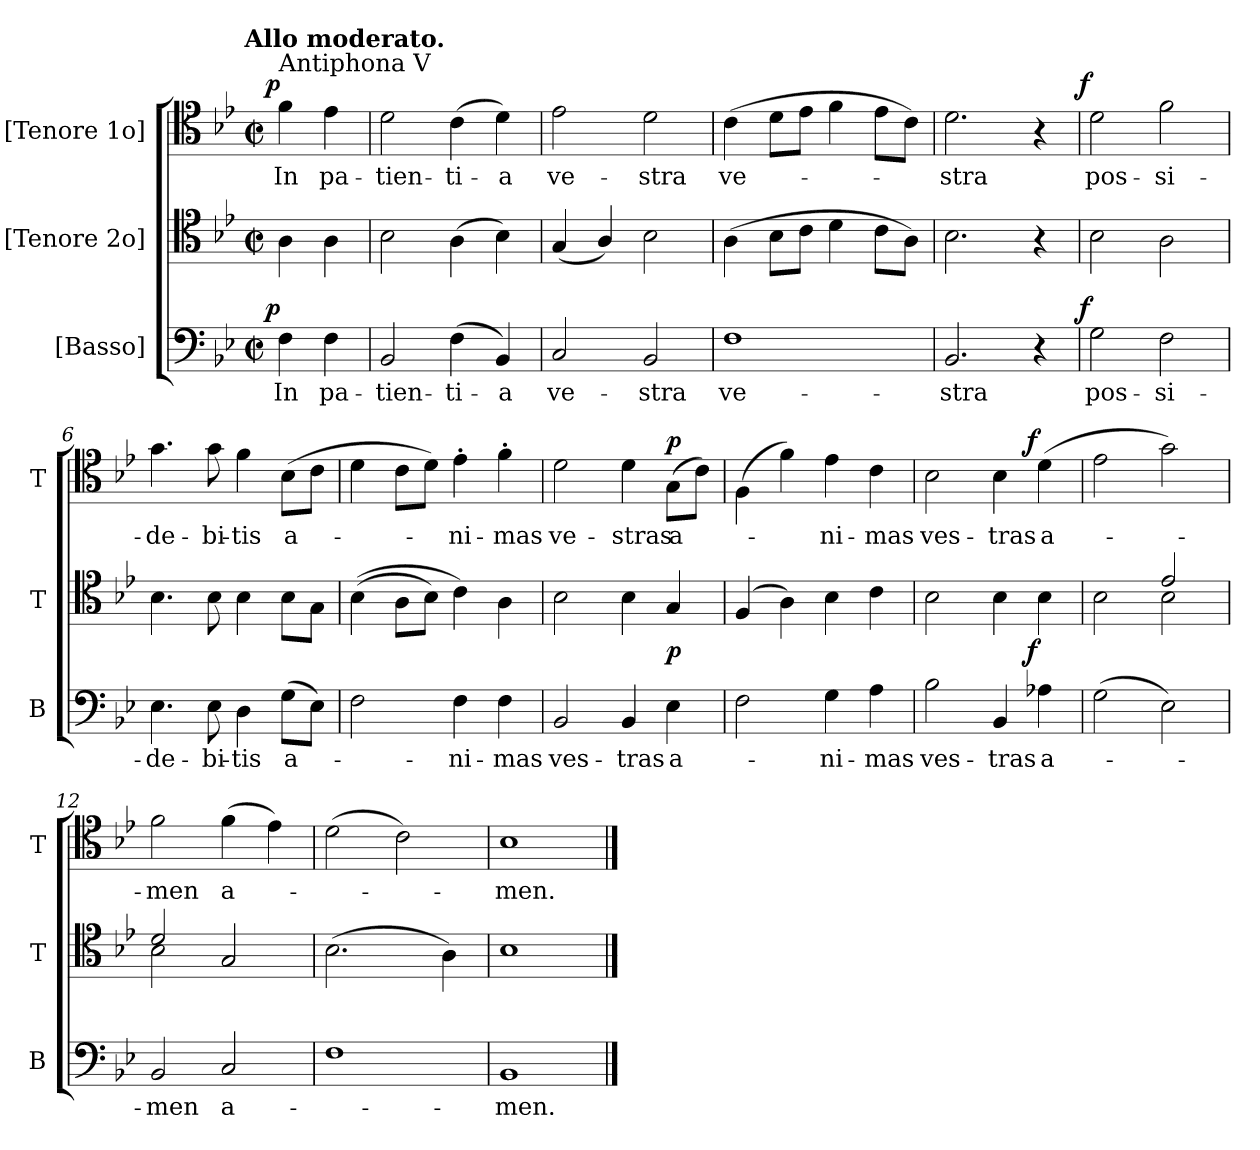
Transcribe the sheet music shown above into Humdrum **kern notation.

**kern	**text	**dynam	**kern	**kern	**text	**dynam
*part3	*part3	*part3	*part2	*part1	*part1	*part1
*staff3	*staff3	*staff3	*staff2	*staff1	*staff1	*staff1
*I"[Basso]	*	*	*I"[Tenore 2o]	*I"[Tenore 1o]	*	*
*I'B	*	*	*I'T	*I'T	*	*
*clefF4	*	*	*clefC4	*clefC4	*	*
*k[b-e-]	*	*	*k[b-e-]	*k[b-e-]	*	*
!!LO:TX:omd:t=Allo moderato.
*M2/2	*	*	*M2/2	*M2/2	*	*
*met(c|)	*	*	*met(c|)	*met(c|)	*	*
=	=	=	=	=	=	=
!	!	!	!	!LO:TX:a:t=Antiphona V	!	!
!	!	!LO:DY:a:rj	!	!	!	!LO:DY:a:rj
4F\	In	p	4A\	4f\	In	p
4F\	pa-	.	4A\	4e-\	pa-	.
=1	=1	=1	=1	=1	=1	=1
2BB-/	-tien-	.	2B-\	2d\	-tien-	.
(4F\	-ti-	.	(4A\	(4c\	-ti-	.
4BB-/)	-a	.	4B-\)	4d\)	-a	.
=2	=2	=2	=2	=2	=2	=2
2C/	ve-	.	(4G/	2e-\	ve-	.
.	.	.	4A/)	.	.	.
2BB-/	-stra	.	2B-\	2d\	-stra	.
=3	=3	=3	=3	=3	=3	=3
1F	ve-	.	(4A\	(4c\	ve-	.
.	.	.	8B-\L	8d\L	.	.
.	.	.	8c\J	8e-\J	.	.
.	.	.	4d\	4f\	.	.
.	.	.	8c\L	8e-\L	.	.
.	.	.	8A\J)	8c\J)	.	.
=4	=4	=4	=4	=4	=4	=4
2.BB-/	-stra	.	2.B-\	2.d\	-stra	.
4r	.	.	4r	4r	.	.
=5	=5	=5	=5	=5	=5	=5
!	!	!LO:DY:a:rj	!	!	!	!LO:DY:a:rj
2G\	pos-	f	2B-\	2d\	pos-	f
2F\	-si-	.	2A\	2f\	-si-	.
=6	=6	=6	=6	=6	=6	=6
4.E-\	-de-	.	4.B-\	4.g\	-de-	.
8E-\	-bi-	.	8B-\	8g\	-bi-	.
4D\	-tis	.	4B-\	4f\	-tis	.
(8G\L	a-	.	8B-\L	(8B-\L	a-	.
8E-\J)	.	.	8G\J	8c\J	.	.
=7	=7	=7	=7	=7	=7	=7
2F\	.	.	((4B-\	4d\	.	.
.	.	.	8A\L	8c\L	.	.
.	.	.	8B-\J)	8d\J)	.	.
4F\	-ni-	.	4c\)	4e-'\	-ni-	.
4F\	-mas	.	4A\	4f'\	-mas	.
=8	=8	=8	=8	=8	=8	=8
2BB-/	ves-	.	2B-\	2d\	ve-	.
4BB-/	-tras	.	4B-\	4d\	-stras	.
!	!	!LO:DY:a	!	!	!	!LO:DY:a
4E-\	a-	p	4G/	(8G\L	a-	p
.	.	.	.	8c\J)	.	.
=9	=9	=9	=9	=9	=9	=9
2F\	.	.	(4F/	(4F\	.	.
.	.	.	4A\)	4f\)	.	.
4G\	-ni-	.	4B-\	4e-\	-ni-	.
4A\	-mas	.	4c\	4c\	-mas	.
=10	=10	=10	=10	=10	=10	=10
2B-\	ves-	.	2B-\	2B-\	ves-	.
4BB-/	-tras	.	4B-\	4B-\	-tras	.
!	!	!LO:DY:a:rj	!	!	!	!LO:DY:a:rj
4A-X\	a-	f	4B-\	(4d\	a-	f
=11	=11	=11	=11	=11	=11	=11
*	*	*	*^	*	*	*
(2G\	.	.	2B-\	2ryy	2e-\	.	.
2E-\)	.	.	2e-/	2B-\	2g\)	.	.
=12	=12	=12	=12	=12	=12	=12	=12
2BB-/	-men	.	2d/	2B-\	2f\	-men	.
2C/	a-	.	2G/	2ryy	(4f\	a-	.
.	.	.	.	.	4e-\)	.	.
*	*	*	*v	*v	*	*	*
=13	=13	=13	=13	=13	=13	=13
1F	.	.	(2.B-\	(2d\	.	.
.	.	.	.	2c\)	.	.
.	.	.	4A\)	.	.	.
=14	=14	=14	=14	=14	=14	=14
1BB-	-men.	.	1B-	1B-	-men.	.
==	==	==	==	==	==	==
*-	*-	*-	*-	*-	*-	*-
